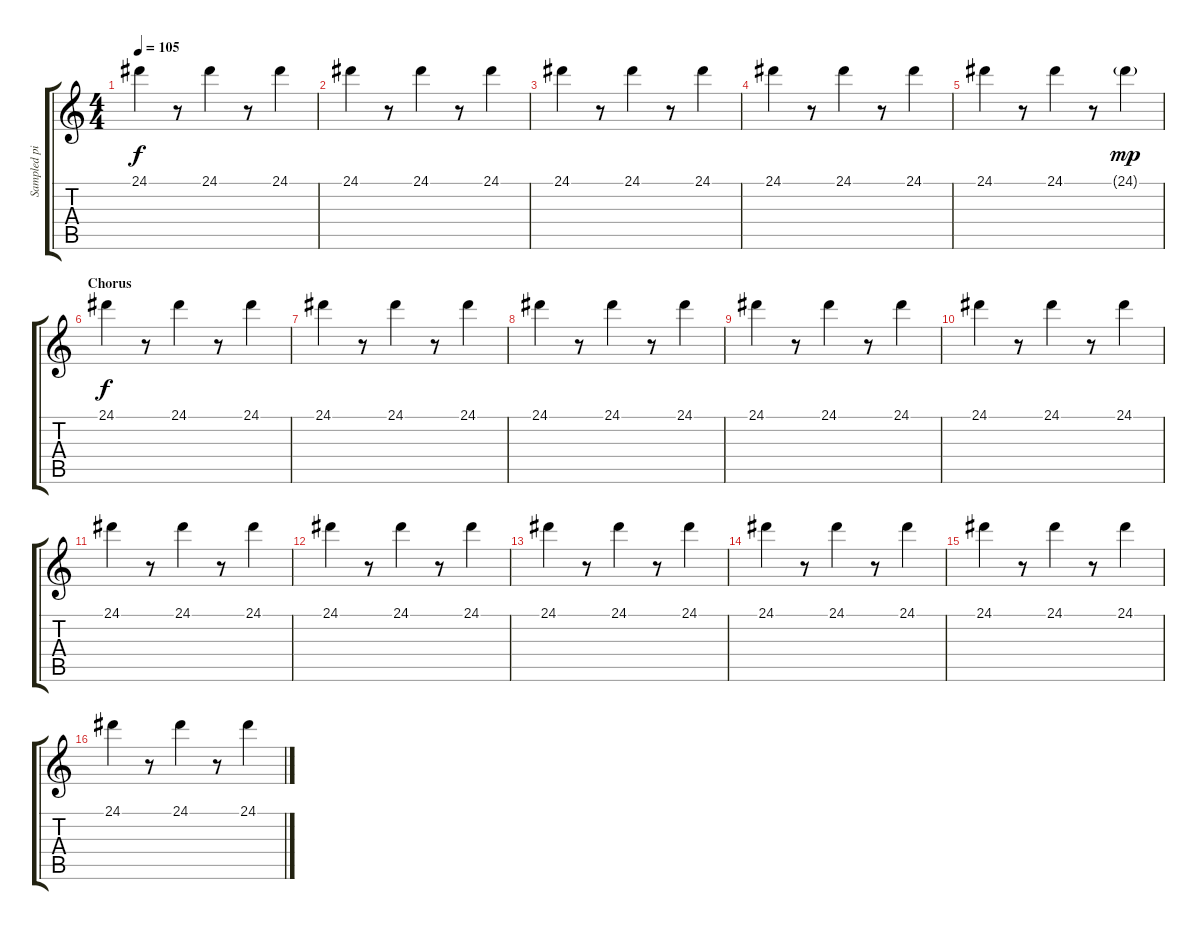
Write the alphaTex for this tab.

\track ("Sampled piano (Mr.Hahn)" "Sampled pi") {instrument electricpiano2}
\staff {score tabs}
\tuning (Eb4 Bb3 Gb3 Db3 Ab2 Db2) {hide}
\ts (4 4)
\tempo 105
\clef g2
\ks c
24.1.4{dy f volume 13 instrument kalimba} r.8 24.1.4{volume 13 instrument kalimba} r.8 24.1.4{volume 13 instrument kalimba} |
24.1.4{volume 13 instrument kalimba} r.8 24.1.4{volume 13 instrument kalimba} r.8 24.1.4{volume 13 instrument kalimba} |
24.1.4{volume 13 instrument kalimba} r.8 24.1.4{volume 13 instrument kalimba} r.8 24.1.4{volume 13 instrument kalimba} |
24.1.4{volume 13 instrument kalimba} r.8 24.1.4{volume 13 instrument kalimba} r.8 24.1.4{volume 13 instrument kalimba} |
24.1.4{volume 13 instrument kalimba} r.8 24.1.4{volume 13 instrument kalimba} r.8 24.1{g}.4{dy mp volume 13 instrument kalimba} |
\section ("" "Chorus")
24.1.4{dy f volume 13 instrument kalimba} r.8 24.1.4{volume 13 instrument kalimba} r.8 24.1.4{volume 13 instrument kalimba} |
24.1.4{volume 13 instrument kalimba} r.8 24.1.4{volume 13 instrument kalimba} r.8 24.1.4{volume 13 instrument kalimba} |
24.1.4{volume 13 instrument kalimba} r.8 24.1.4{volume 13 instrument kalimba} r.8 24.1.4{volume 13 instrument kalimba} |
24.1.4{volume 13 instrument kalimba} r.8 24.1.4{volume 13 instrument kalimba} r.8 24.1.4{volume 13 instrument kalimba} |
24.1.4{volume 13 instrument kalimba} r.8 24.1.4{volume 13 instrument kalimba} r.8 24.1.4{volume 13 instrument kalimba} |
24.1.4{volume 13 instrument kalimba} r.8 24.1.4{volume 13 instrument kalimba} r.8 24.1.4{volume 13 instrument kalimba} |
24.1.4{volume 13 instrument kalimba} r.8 24.1.4{volume 13 instrument kalimba} r.8 24.1.4{volume 13 instrument kalimba} |
24.1.4{volume 13 instrument kalimba} r.8 24.1.4{volume 13 instrument kalimba} r.8 24.1.4{volume 13 instrument kalimba} |
24.1.4{volume 13 instrument kalimba} r.8 24.1.4{volume 13 instrument kalimba} r.8 24.1.4{volume 13 instrument kalimba} |
24.1.4{volume 13 instrument kalimba} r.8 24.1.4{volume 13 instrument kalimba} r.8 24.1.4{volume 13 instrument kalimba} |
24.1.4{volume 13 instrument kalimba} r.8 24.1.4{volume 13 instrument kalimba} r.8 24.1.4{volume 13 instrument kalimba}
